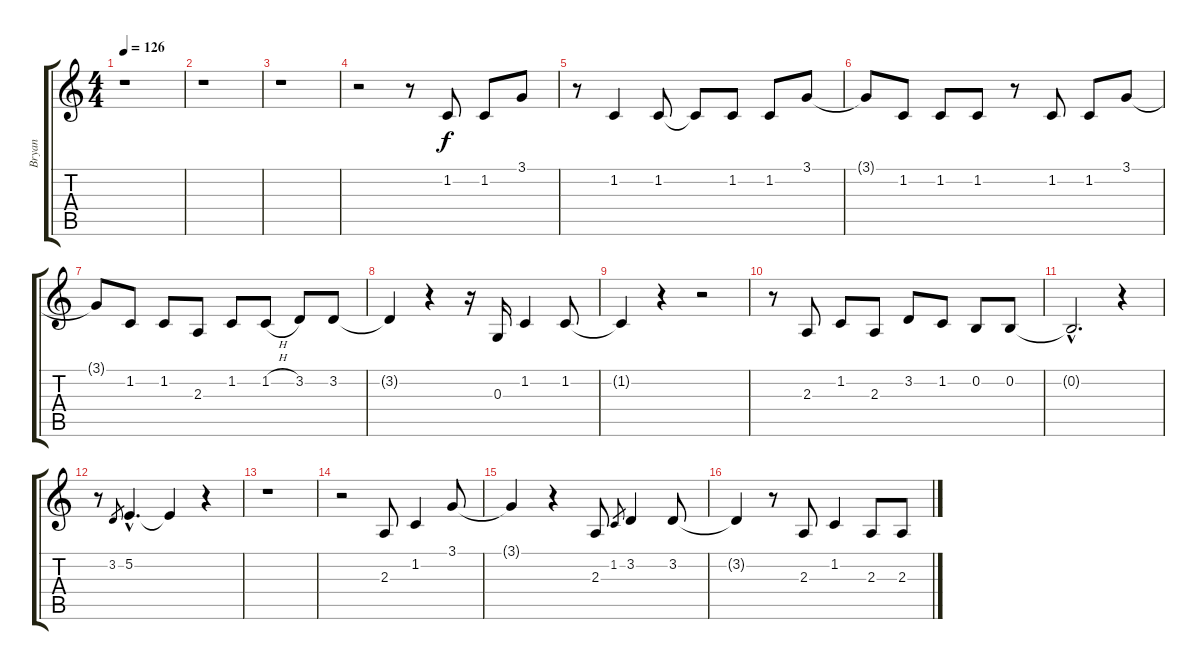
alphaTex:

\track ("Bryan" "Bryan") {instrument cello}
\staff {score tabs}
\tuning (E4 B3 G3 D3 A2 E2) {hide}
\ts (4 4)
\tempo 126
\clef g2
\ks c
r.1{dy f} |
r.1 |
r.1 |
r.2 r.8 1.2.8 1.2.8 3.1.8 |
r.8 1.2.4 1.2.8 1.2{t}.8 1.2.8 1.2.8 3.1.8 |
3.1{t}.8 1.2.8 1.2.8 1.2.8 r.8 1.2.8 1.2.8 3.1.8 |
3.1{t}.8 1.2.8 1.2.8 2.3.8 1.2.8 1.2{h}.8 3.2.8 3.2.8 |
3.2{t}.4 r.4 r.16 0.3.16 1.2.4 1.2.8 |
1.2{t}.4 r.4 r.2 |
r.8 2.3.8 1.2.8 2.3.8 3.2.8 1.2.8 0.2.8 0.2.8 |
0.2{hac t}.2{d} r.4 |
r.8 3.2.8{gr} 5.2{hac}.4{d} 5.2{t}.4 r.4 |
r.1 |
r.2 2.3.8 1.2.4 3.1.8 |
3.1{t}.4 r.4 2.3.8 1.2.8{gr} 3.2.4 3.2.8 |
3.2{t}.4 r.8 2.3.8 1.2.4 2.3.8 2.3.8
